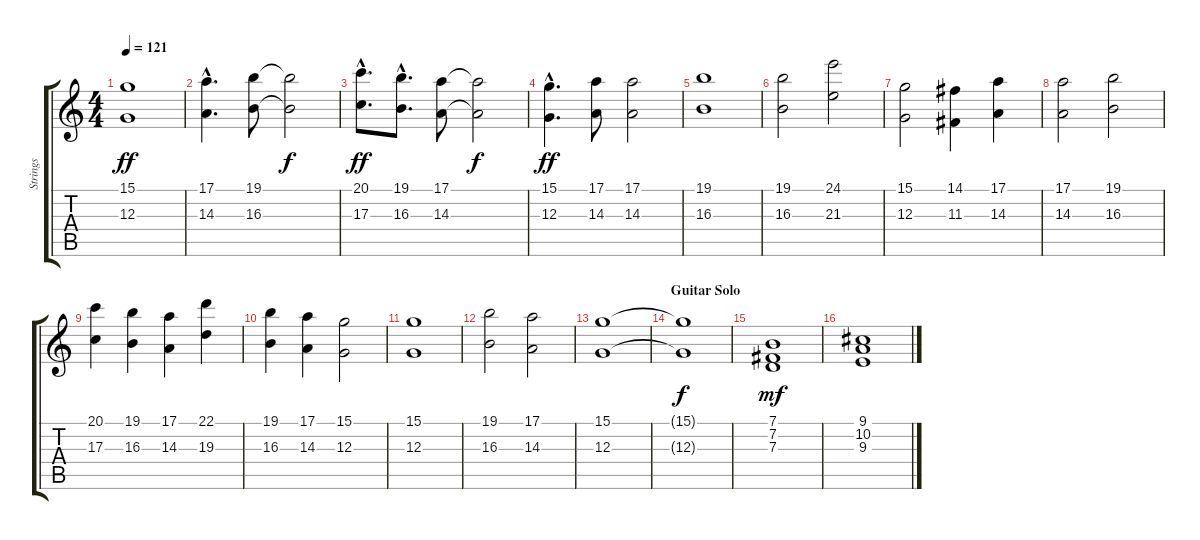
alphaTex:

\track ("Strings" "Strings") {instrument synthstrings1}
\staff {score tabs}
\tuning (E4 B3 G3 D3 A2 E2) {hide}
\ts (4 4)
\tempo 121
\clef g2
\ks c
(15.1 12.3).1{dy ff} |
(17.1{hac} 14.3{hac}).4{d} (19.1 16.3).8 (19.1{t} 16.3{t}).2{dy f} |
(20.1{hac} 17.3{hac}).8{d dy ff} (19.1{hac} 16.3{hac}).8{d} (17.1 14.3).8 (17.1{t} 14.3{t}).2{dy f} |
(15.1{hac} 12.3{hac}).4{d dy ff balance 12} (17.1 14.3).8 (17.1 14.3).2 |
(19.1 16.3).1 |
(19.1 16.3).2 (24.1 21.3).2 |
(15.1 12.3).2 (14.1 11.3).4 (17.1 14.3).4 |
(17.1 14.3).2 (19.1 16.3).2 |
(20.1 17.3).4 (19.1 16.3).4 (17.1 14.3).4 (22.1 19.3).4 |
(19.1 16.3).4 (17.1 14.3).4 (15.1 12.3).2 |
(15.1 12.3).1 |
(19.1 16.3).2 (17.1 14.3).2 |
(15.1 12.3).1 |
\section ("" "Guitar Solo")
(15.1{t} 12.3{t}).1{dy f} |
(7.1 7.2 7.3).1{dy mf instrument synthstrings1} |
(9.1 10.2 9.3).1
